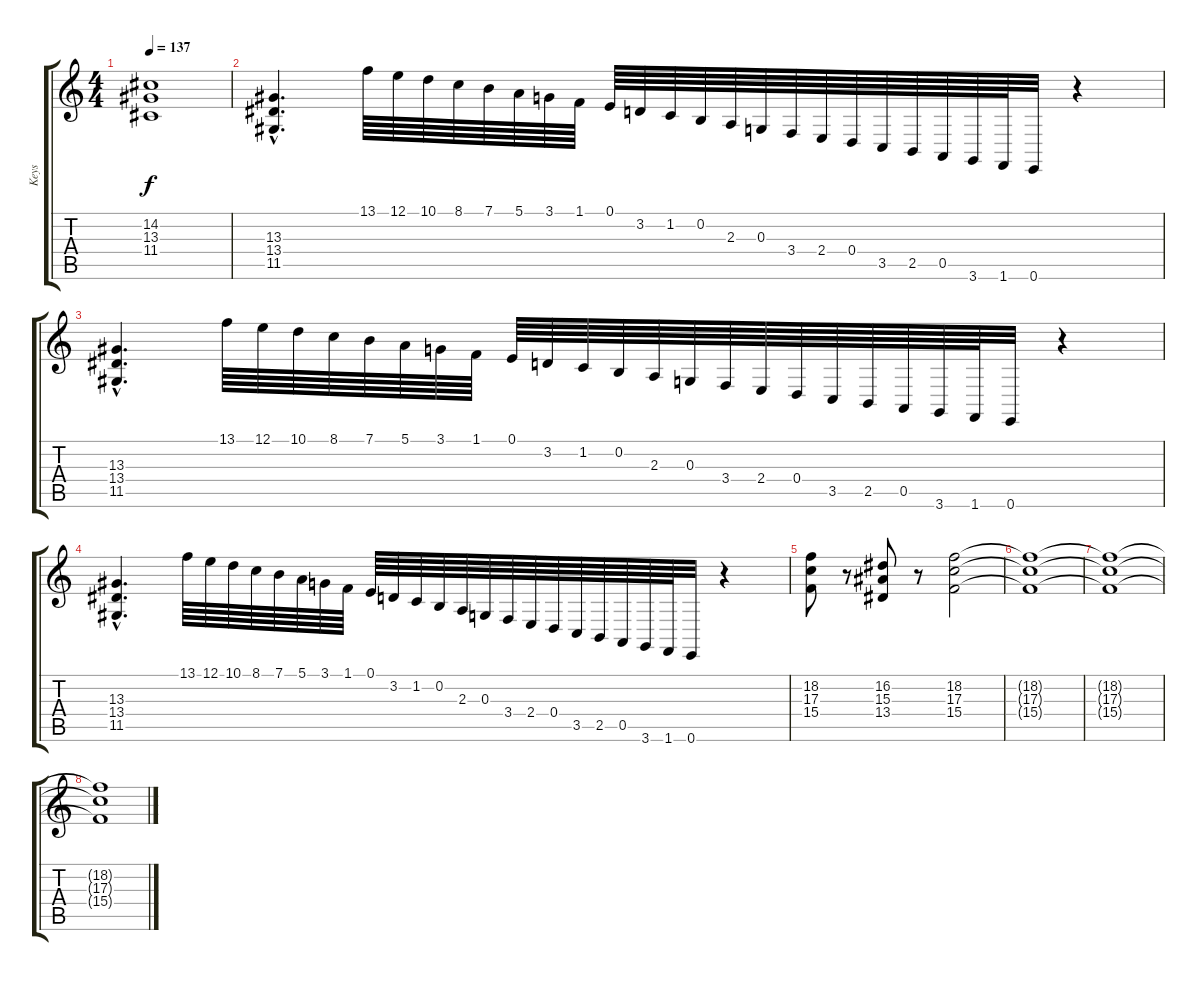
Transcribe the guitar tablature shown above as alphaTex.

\track ("Keys" "Keys") {instrument tremolostrings}
\staff {score tabs}
\tuning (E4 B3 G3 D3 A2 E2) {hide}
\ts (4 4)
\tempo 137
\clef g2
\ks c
(14.2 13.3 11.4).1{dy f} |
(13.3{hac} 13.4{hac} 11.5{hac}).4{d} 13.1.64 12.1.64 10.1.64 8.1.64 7.1.64 5.1.64 3.1.64 1.1.64 0.1.64 3.2.64 1.2.64 0.2.64 2.3.64 0.3.64 3.4.64 2.4.64 0.4.64 3.5.64 2.5.64 0.5.64 3.6.64 1.6.64 0.6.32 r.4 |
(13.3{hac} 13.4{hac} 11.5{hac}).4{d} 13.1.64 12.1.64 10.1.64 8.1.64 7.1.64 5.1.64 3.1.64 1.1.64 0.1.64 3.2.64 1.2.64 0.2.64 2.3.64 0.3.64 3.4.64 2.4.64 0.4.64 3.5.64 2.5.64 0.5.64 3.6.64 1.6.64 0.6.32 r.4 |
(13.3{hac} 13.4{hac} 11.5{hac}).4{d} 13.1.64 12.1.64 10.1.64 8.1.64 7.1.64 5.1.64 3.1.64 1.1.64 0.1.64 3.2.64 1.2.64 0.2.64 2.3.64 0.3.64 3.4.64 2.4.64 0.4.64 3.5.64 2.5.64 0.5.64 3.6.64 1.6.64 0.6.32 r.4 |
(18.2 17.3 15.4).8 r.8 (16.2 15.3 13.4).8 r.8 (18.2 17.3 15.4).2 |
(18.2{t} 17.3{t} 15.4{t}).1 |
(18.2{t} 17.3{t} 15.4{t}).1 |
(18.2{t} 17.3{t} 15.4{t}).1
